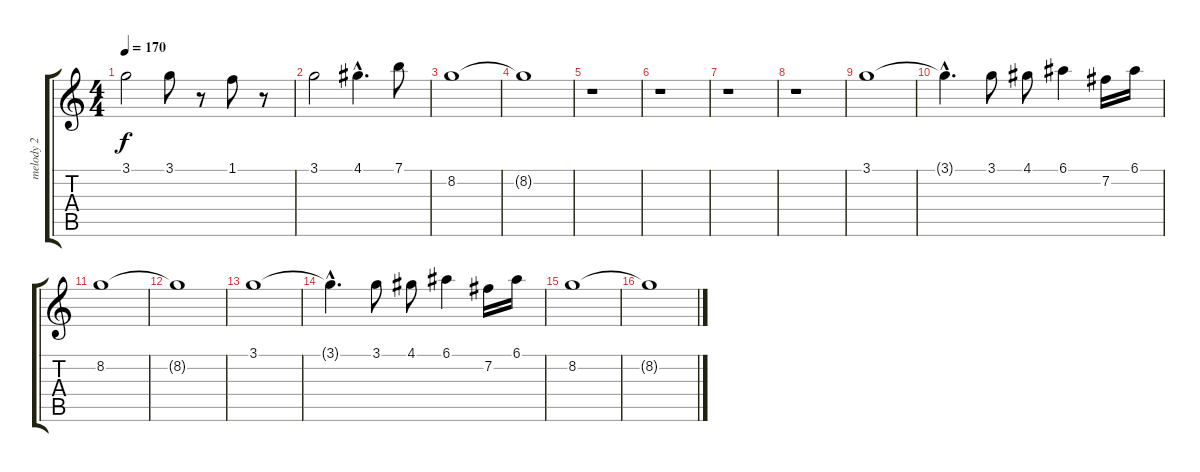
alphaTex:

\track ("melody 2" "melody 2") {instrument distortionguitar}
\staff {score tabs}
\tuning (E4 B3 G3 D3 A2 E2) {hide}
\ts (4 4)
\tempo 170
\clef g2
\ks c
3.1.2{dy f instrument distortionguitar} 3.1.8 r.8 1.1.8 r.8 |
3.1.2 4.1{hac}.4{d} 7.1.8 |
8.2.1 |
8.2{t}.1 |
r.1 |
r.1 |
r.1 |
r.1 |
3.1.1 |
3.1{hac t}.4{d} 3.1.8 4.1.8 6.1.4 7.2.16 6.1.16 |
8.2.1 |
8.2{t}.1 |
3.1.1 |
3.1{hac t}.4{d} 3.1.8 4.1.8 6.1.4 7.2.16 6.1.16 |
8.2.1 |
8.2{t}.1
